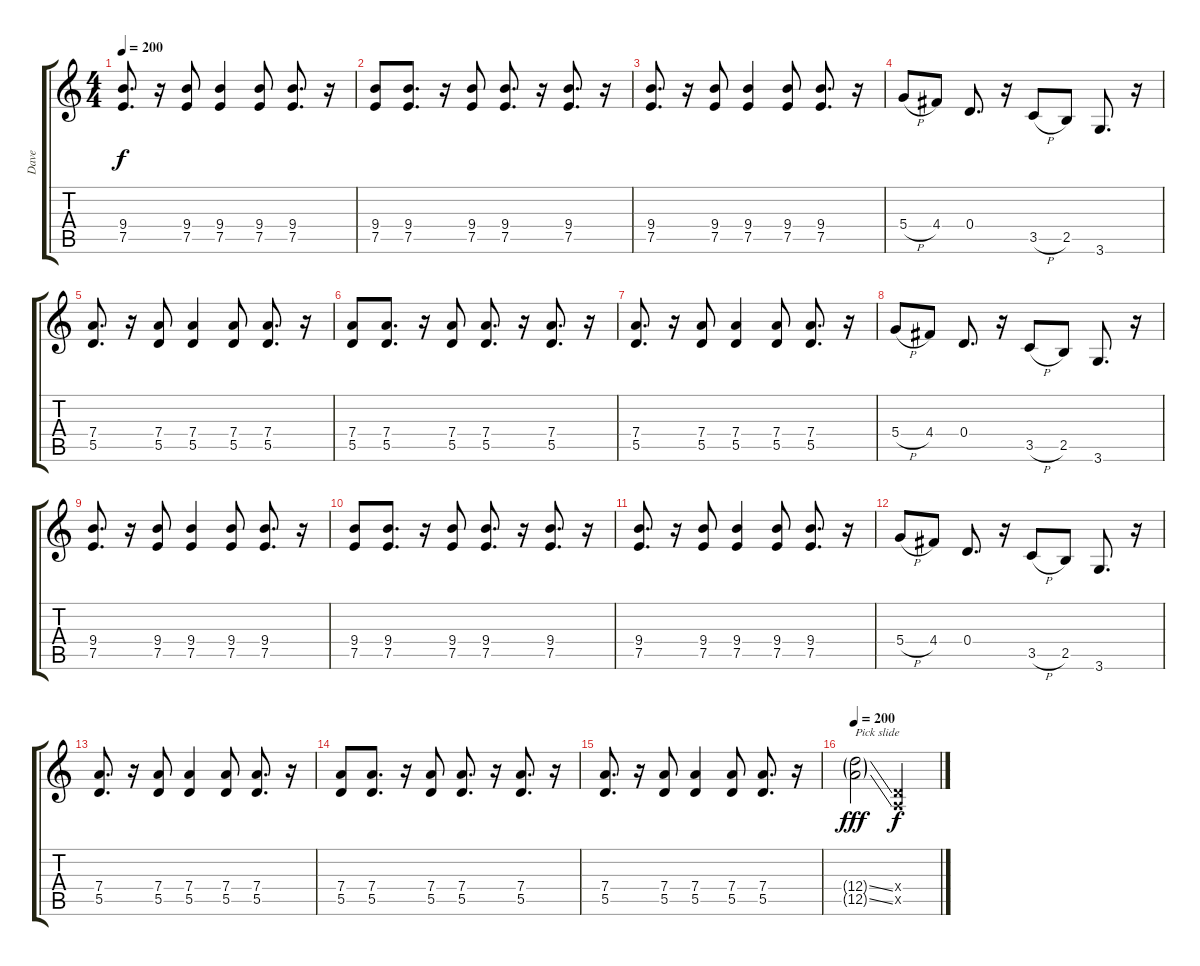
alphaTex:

\track ("Dave" "Dave") {instrument distortionguitar}
\staff {score tabs}
\tuning (E4 B3 G3 D3 A2 E2) {hide}
\ts (4 4)
\tempo 200
\clef g2
\ks c
(9.4 7.5).8{d dy f} r.16 (9.4 7.5).8 (9.4 7.5).4 (9.4 7.5).8 (9.4 7.5).8{d} r.16 |
(9.4 7.5).8 (9.4 7.5).8{d} r.16 (9.4 7.5).8 (9.4 7.5).8{d} r.16 (9.4 7.5).8{d} r.16 |
(9.4 7.5).8{d} r.16 (9.4 7.5).8 (9.4 7.5).4 (9.4 7.5).8 (9.4 7.5).8{d} r.16 |
5.4{h}.8 4.4.8 0.4.8{d} r.16 3.5{h}.8 2.5.8 3.6.8{d} r.16 |
(7.4 5.5).8{d} r.16 (7.4 5.5).8 (7.4 5.5).4 (7.4 5.5).8 (7.4 5.5).8{d} r.16 |
(7.4 5.5).8 (7.4 5.5).8{d} r.16 (7.4 5.5).8 (7.4 5.5).8{d} r.16 (7.4 5.5).8{d} r.16 |
(7.4 5.5).8{d} r.16 (7.4 5.5).8 (7.4 5.5).4 (7.4 5.5).8 (7.4 5.5).8{d} r.16 |
5.4{h}.8 4.4.8 0.4.8{d} r.16 3.5{h}.8 2.5.8 3.6.8{d} r.16 |
(9.4 7.5).8{d} r.16 (9.4 7.5).8 (9.4 7.5).4 (9.4 7.5).8 (9.4 7.5).8{d} r.16 |
(9.4 7.5).8 (9.4 7.5).8{d} r.16 (9.4 7.5).8 (9.4 7.5).8{d} r.16 (9.4 7.5).8{d} r.16 |
(9.4 7.5).8{d} r.16 (9.4 7.5).8 (9.4 7.5).4 (9.4 7.5).8 (9.4 7.5).8{d} r.16 |
5.4{h}.8 4.4.8 0.4.8{d} r.16 3.5{h}.8 2.5.8 3.6.8{d} r.16 |
(7.4 5.5).8{d} r.16 (7.4 5.5).8 (7.4 5.5).4 (7.4 5.5).8 (7.4 5.5).8{d} r.16 |
(7.4 5.5).8 (7.4 5.5).8{d} r.16 (7.4 5.5).8 (7.4 5.5).8{d} r.16 (7.4 5.5).8{d} r.16 |
(7.4 5.5).8{d} r.16 (7.4 5.5).8 (7.4 5.5).4 (7.4 5.5).8 (7.4 5.5).8{d} r.16 |
\tempo 200
(12.4{ss g} 12.5{ss g}).2{txt "Pick slide" dy fff volume 16 balance 8 instrument guitarharmonics} (0.4{x} 0.5{x}).2{dy f}
